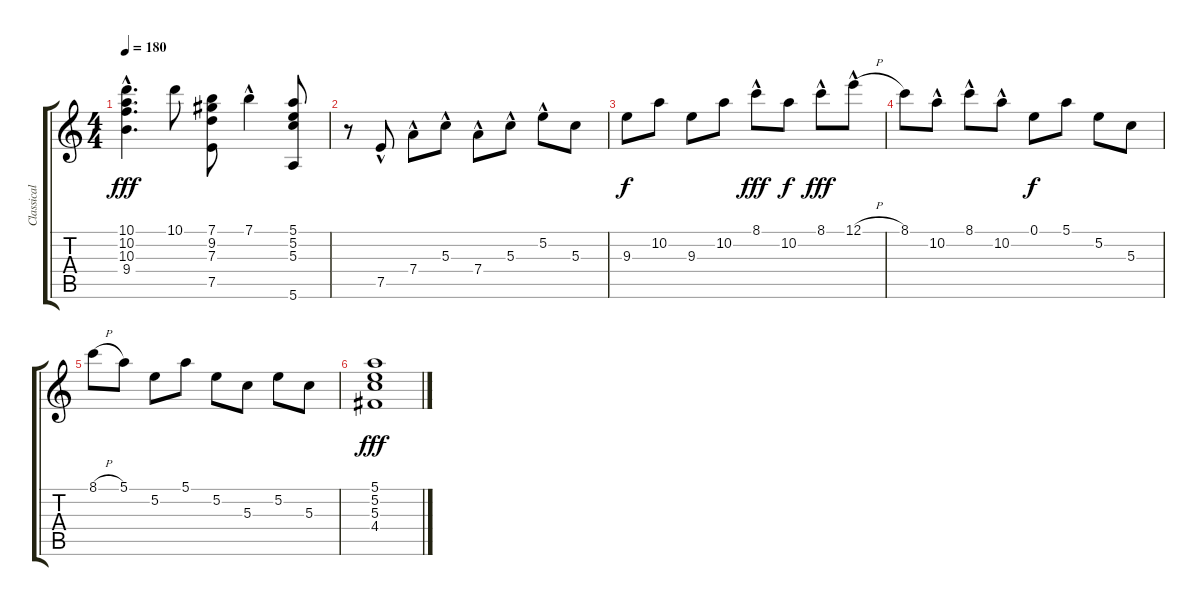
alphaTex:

\track ("Classical Guitar" "Classical ") {instrument acousticguitarnylon}
\staff {score tabs}
\tuning (E4 B3 G3 D3 A2 E2) {hide}
\ts (4 4)
\tempo 180
\clef g2
\ks c
(10.1{hac} 10.2 10.3 9.4{hac}).4{d dy fff} 10.1.8 (7.1 9.2 7.3 7.5).8 7.1{hac}.4 (5.1 5.2 5.3 5.6).8 |
r.8 7.5{hac}.8 7.4{hac}.8 5.3{hac}.8 7.4{hac}.8 5.3{hac}.8 5.2{hac}.8 5.3.8 |
9.3.8{dy f} 10.2.8 9.3.8 10.2.8 8.1{hac}.8{dy fff} 10.2.8{dy f} 8.1{hac}.8{dy fff} 12.1{h hac}.8 |
8.1.8 10.2{hac}.8 8.1{hac}.8 10.2{hac}.8 0.1.8{dy f} 5.1.8 5.2.8 5.3.8 |
8.1{h}.8 5.1.8 5.2.8 5.1.8 5.2.8 5.3.8 5.2.8 5.3.8 |
(5.1 5.2 5.3 4.4).1{dy fff}
